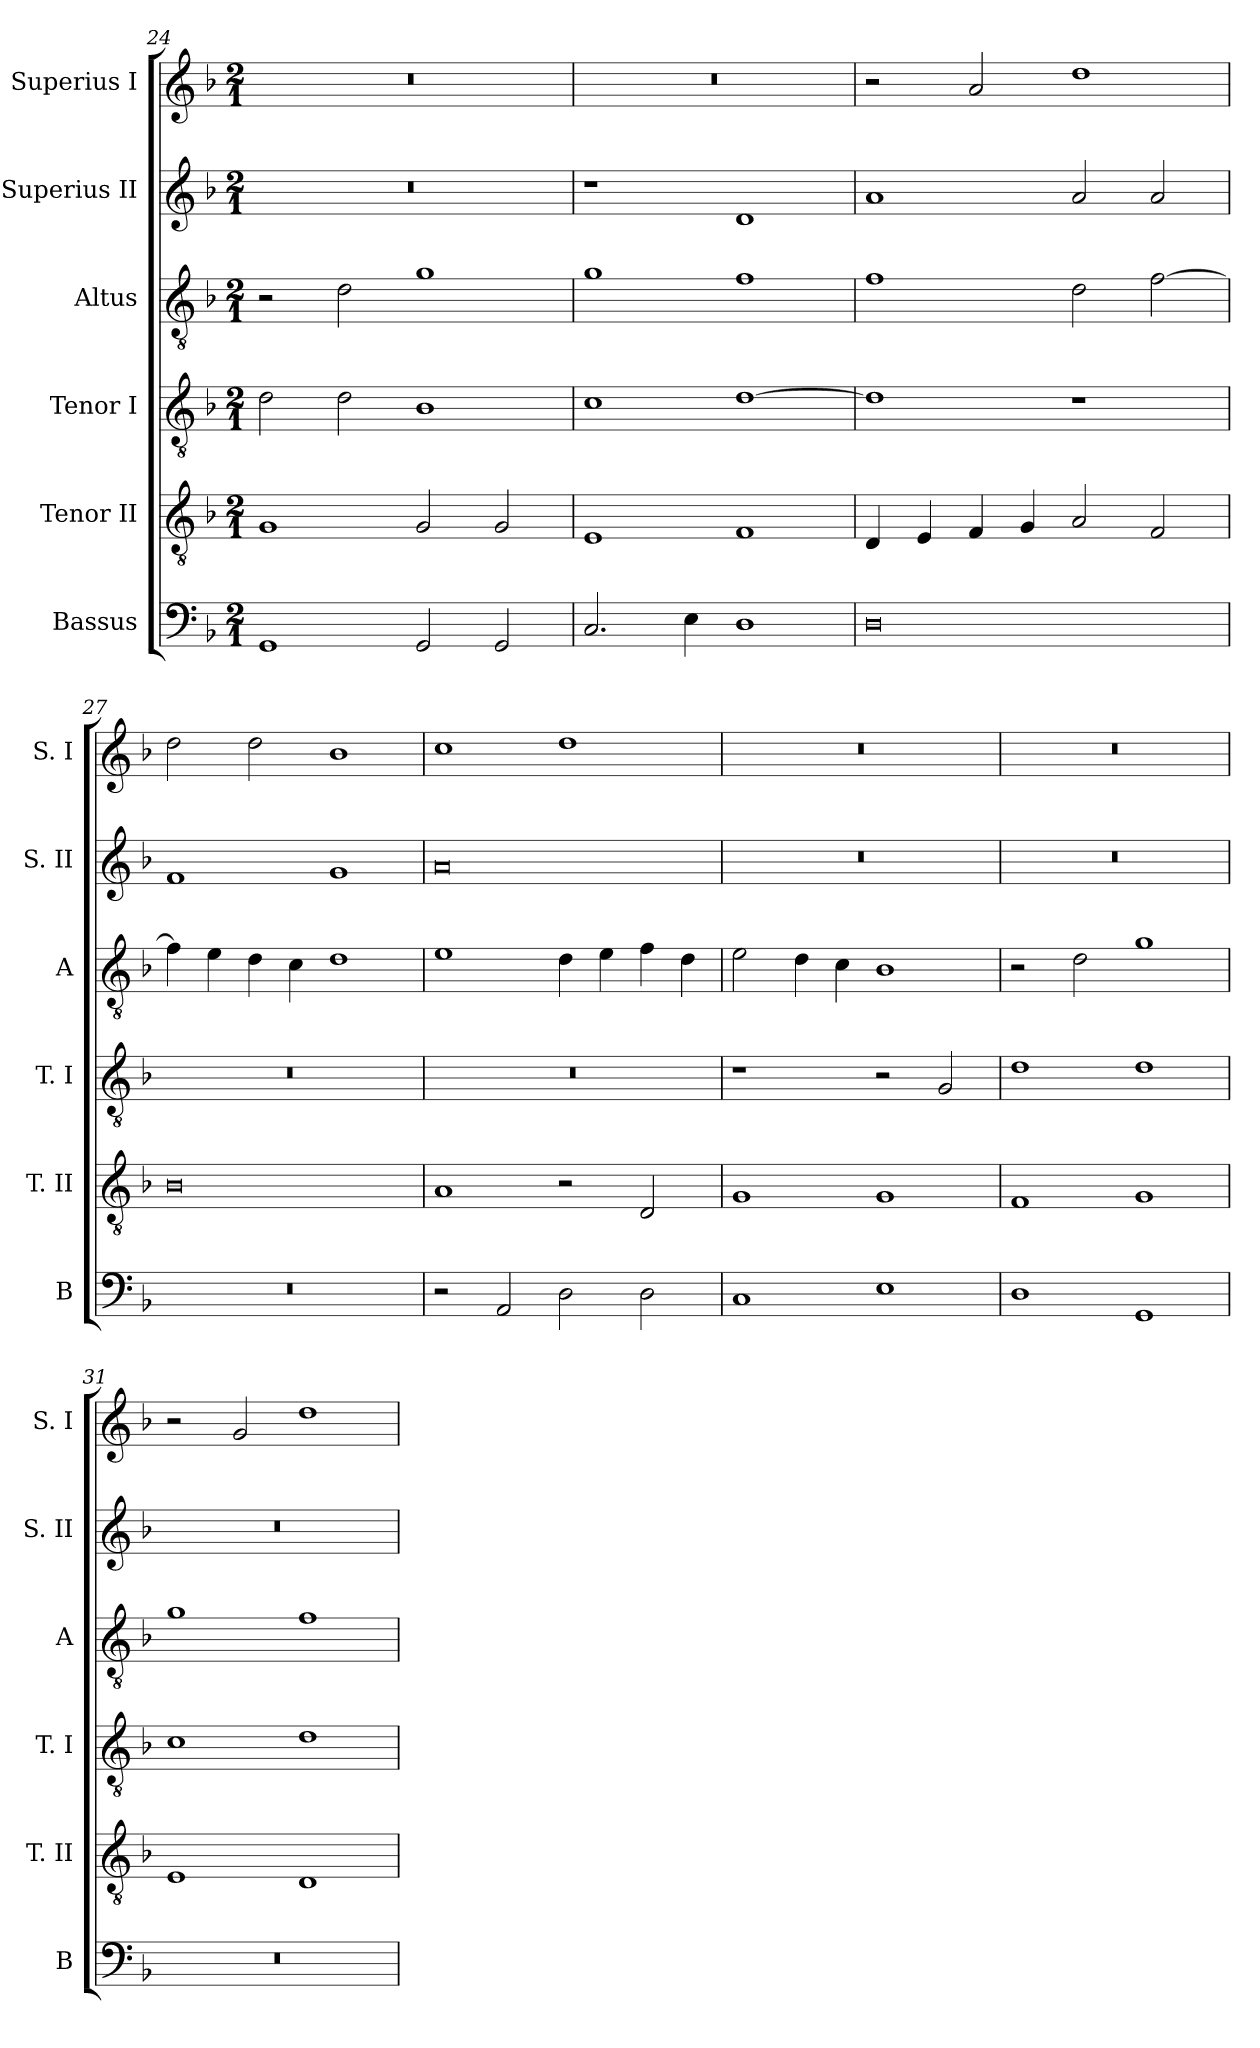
**kern	**kern	**kern	**kern	**kern	**kern
*part6	*part5	*part4	*part3	*part2	*part1
*staff6	*staff5	*staff4	*staff3	*staff2	*staff1
*I"Bassus	*I"Tenor II	*I"Tenor I	*I"Altus	*I"Superius II	*I"Superius I
*I'B	*I'T. II	*I'T. I	*I'A	*I'S. II	*I'S. I
*clefF4	*clefGv2	*clefGv2	*clefGv2	*clefG2	*clefG2
*k[b-]	*k[b-]	*k[b-]	*k[b-]	*k[b-]	*k[b-]
*F:	*F:	*F:	*F:	*F:	*F:
*M2/1	*M2/1	*M2/1	*M2/1	*M2/1	*M2/1
=24	=24	=24	=24	=24	=24
1GG	1G	2d	2r	0r	0r
.	.	2d	2d	.	.
2GG	2G	1B-	1g	.	.
2GG	2G	.	.	.	.
=25	=25	=25	=25	=25	=25
2.C	1E	1c	1g	1r	0r
4E	.	.	.	.	.
1D	1F	[1d	1f	1d	.
=26	=26	=26	=26	=26	=26
0D	4D	1d]	1f	1a	2r
.	4E	.	.	.	.
.	4F	.	.	.	2a
.	4G	.	.	.	.
.	2A	1r	2d	2a	1dd
.	2F	.	[2f	2a	.
=27	=27	=27	=27	=27	=27
0r	0B-	0r	4f]	1f	2dd
.	.	.	4e	.	.
.	.	.	4d	.	2dd
.	.	.	4c	.	.
.	.	.	1d	1g	1b-
=28	=28	=28	=28	=28	=28
2r	1A	0r	1e	0a	1cc
2AA	.	.	.	.	.
2D	2r	.	4d	.	1dd
.	.	.	4e	.	.
2D	2D	.	4f	.	.
.	.	.	4d	.	.
=29	=29	=29	=29	=29	=29
1C	1G	1r	2e	0r	0r
.	.	.	4d	.	.
.	.	.	4c	.	.
1E	1G	2r	1B-	.	.
.	.	2G	.	.	.
=30	=30	=30	=30	=30	=30
1D	1F	1d	2r	0r	0r
.	.	.	2d	.	.
1GG	1G	1d	1g	.	.
=31	=31	=31	=31	=31	=31
0r	1E	1c	1g	0r	2r
.	.	.	.	.	2g
.	1D	1d	1f	.	1dd
=	=	=	=	=	=
*-	*-	*-	*-	*-	*-
